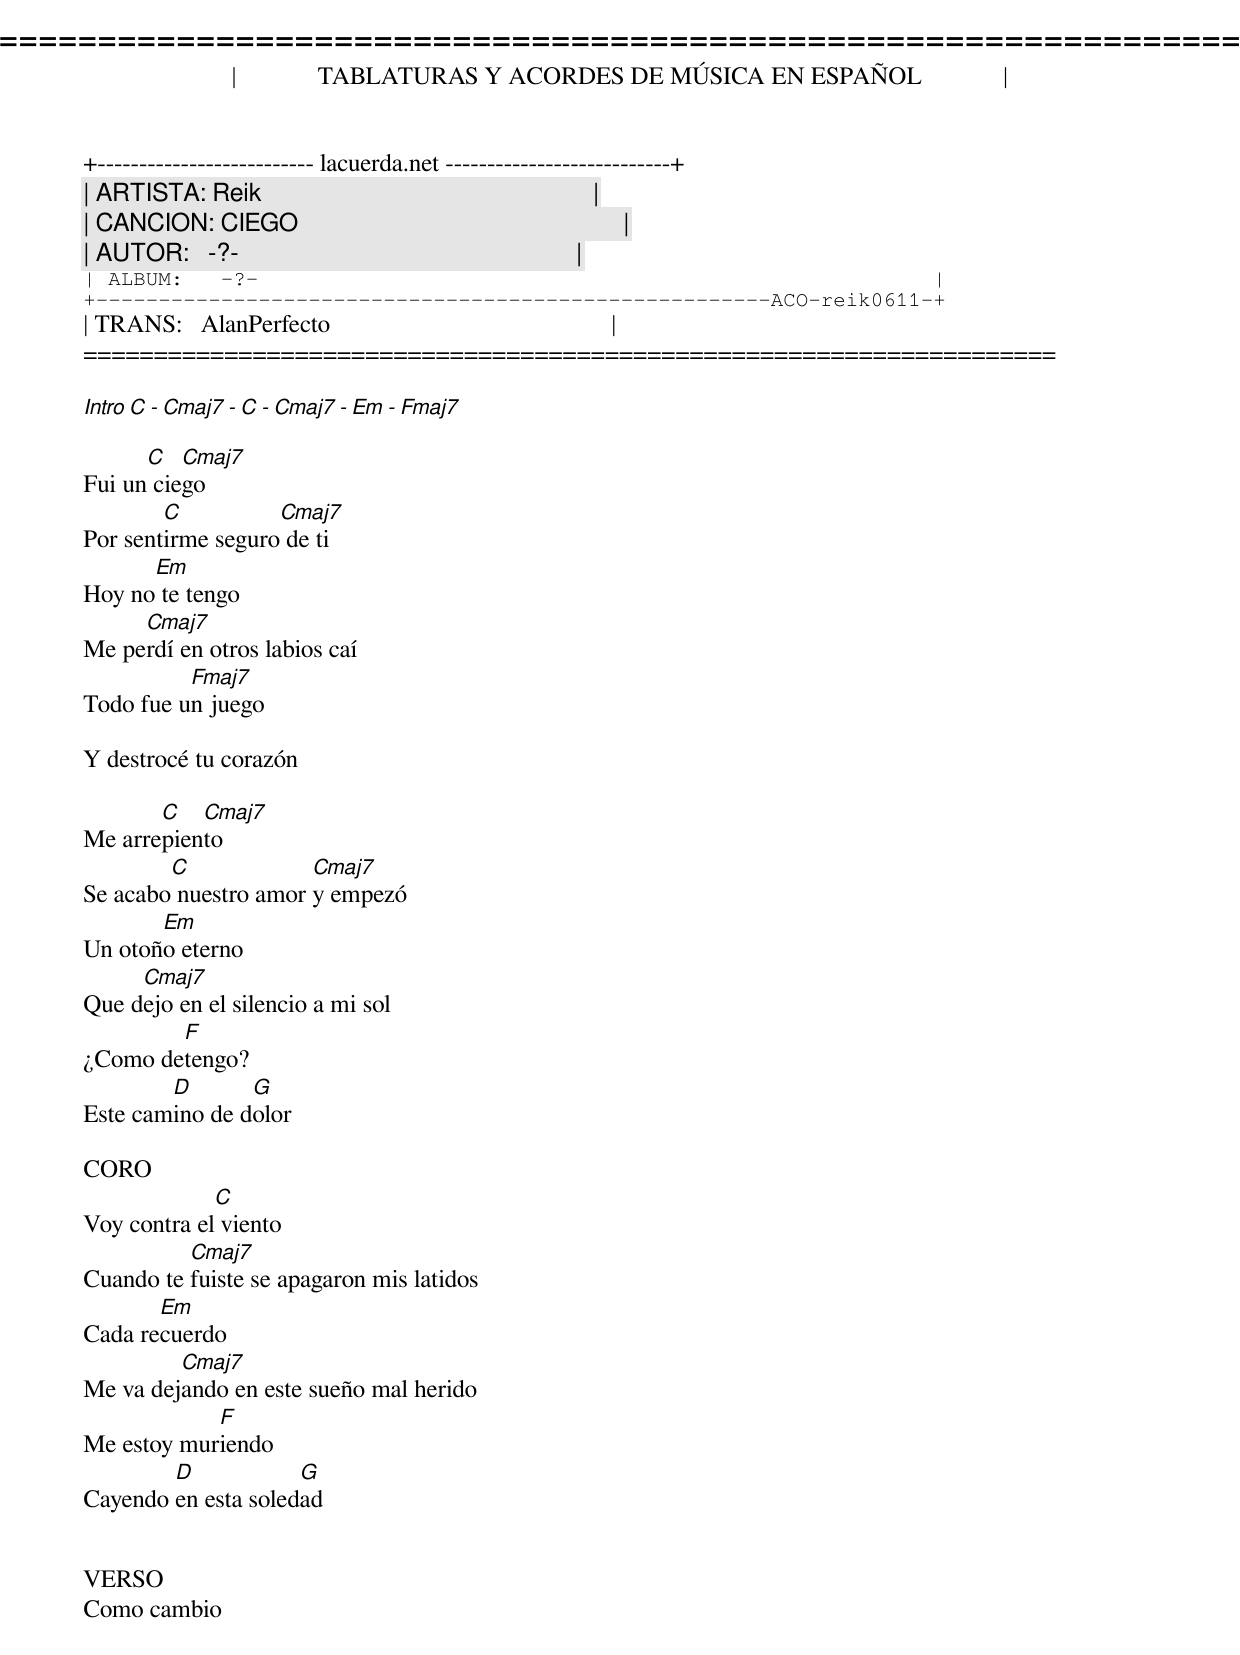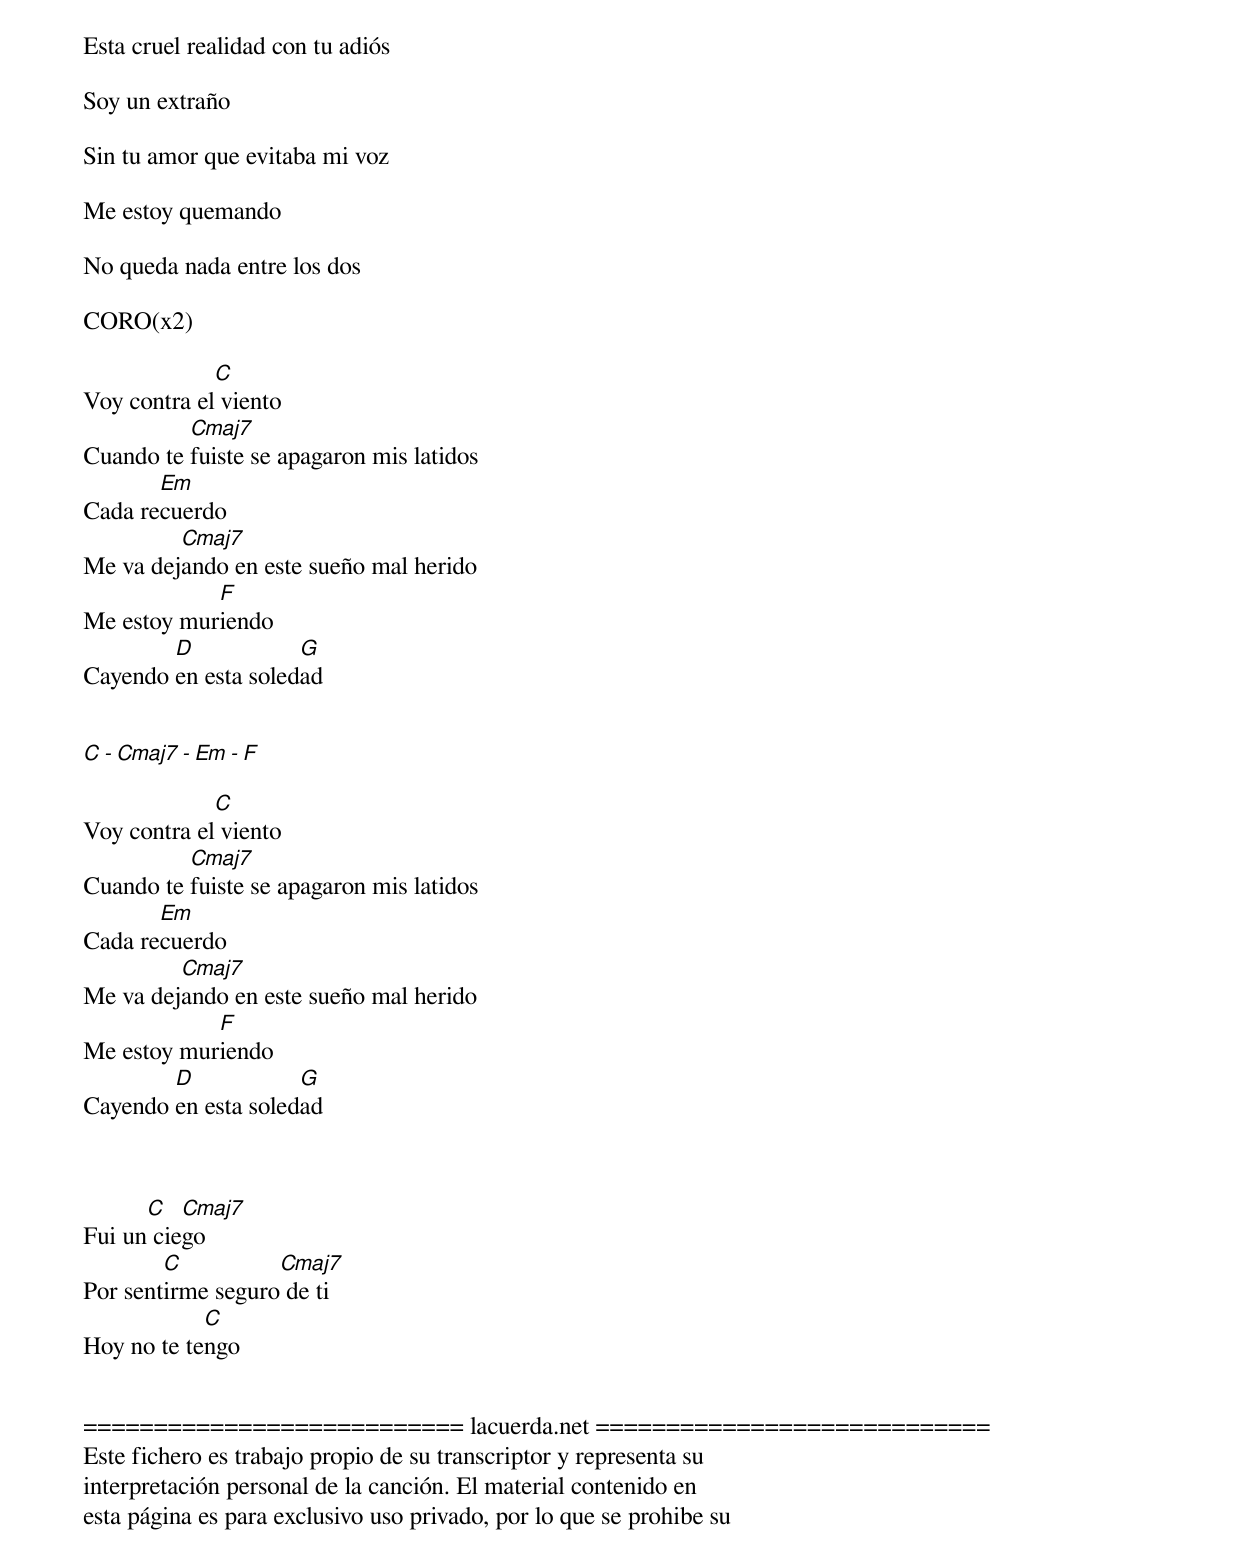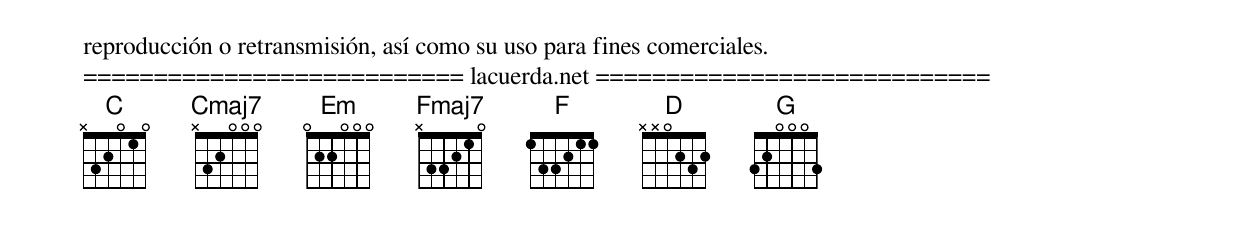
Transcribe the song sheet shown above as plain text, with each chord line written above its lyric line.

=====================================================================
|             TABLATURAS Y ACORDES DE MÚSICA EN ESPAÑOL             |
+-------------------------- lacuerda.net ---------------------------+
| ARTISTA: Reik                                                     |
| CANCION: CIEGO                                                    |
| AUTOR:   -?-                                                      |
| ALBUM:   -?-                                                      |
+------------------------------------------------------ACO-reik0611-+
| TRANS:   AlanPerfecto                                             |
=====================================================================

Intro C - Cmaj7 - C - Cmaj7 - Em - Fmaj7

      C   Cmaj7
Fui un ciego
        C          Cmaj7
Por sentirme seguro de ti
      Em
Hoy no te tengo
     Cmaj7
Me perdí en otros labios caí
          Fmaj7
Todo fue un juego

Y destrocé tu corazón

       C   Cmaj7
Me arrepiento
        C             Cmaj7
Se acabo nuestro amor y empezó
       Em
Un otoño eterno
     Cmaj7
Que dejo en el silencio a mi sol
        F
¿Como detengo?
        D       G
Este camino de dolor

CORO
             C
Voy contra el viento
          Cmaj7
Cuando te fuiste se apagaron mis latidos
       Em
Cada recuerdo
         Cmaj7
Me va dejando en este sueño mal herido
            F
Me estoy muriendo
        D            G
Cayendo en esta soledad


VERSO
Como cambio

Esta cruel realidad con tu adiós

Soy un extraño

Sin tu amor que evitaba mi voz

Me estoy quemando

No queda nada entre los dos

CORO(x2)

             C
Voy contra el viento
          Cmaj7
Cuando te fuiste se apagaron mis latidos
       Em
Cada recuerdo
         Cmaj7
Me va dejando en este sueño mal herido
            F
Me estoy muriendo
        D            G
Cayendo en esta soledad


C - Cmaj7 - Em - F

             C
Voy contra el viento
          Cmaj7
Cuando te fuiste se apagaron mis latidos
       Em
Cada recuerdo
         Cmaj7
Me va dejando en este sueño mal herido
            F
Me estoy muriendo
        D            G
Cayendo en esta soledad



      C   Cmaj7
Fui un ciego
        C          Cmaj7
Por sentirme seguro de ti
            C
Hoy no te tengo


=========================== lacuerda.net ============================
Este fichero es trabajo propio de su transcriptor y representa su
interpretación personal de la canción. El material contenido en
esta página es para exclusivo uso privado, por lo que se prohibe su
reproducción o retransmisión, así como su uso para fines comerciales.
=========================== lacuerda.net ============================
